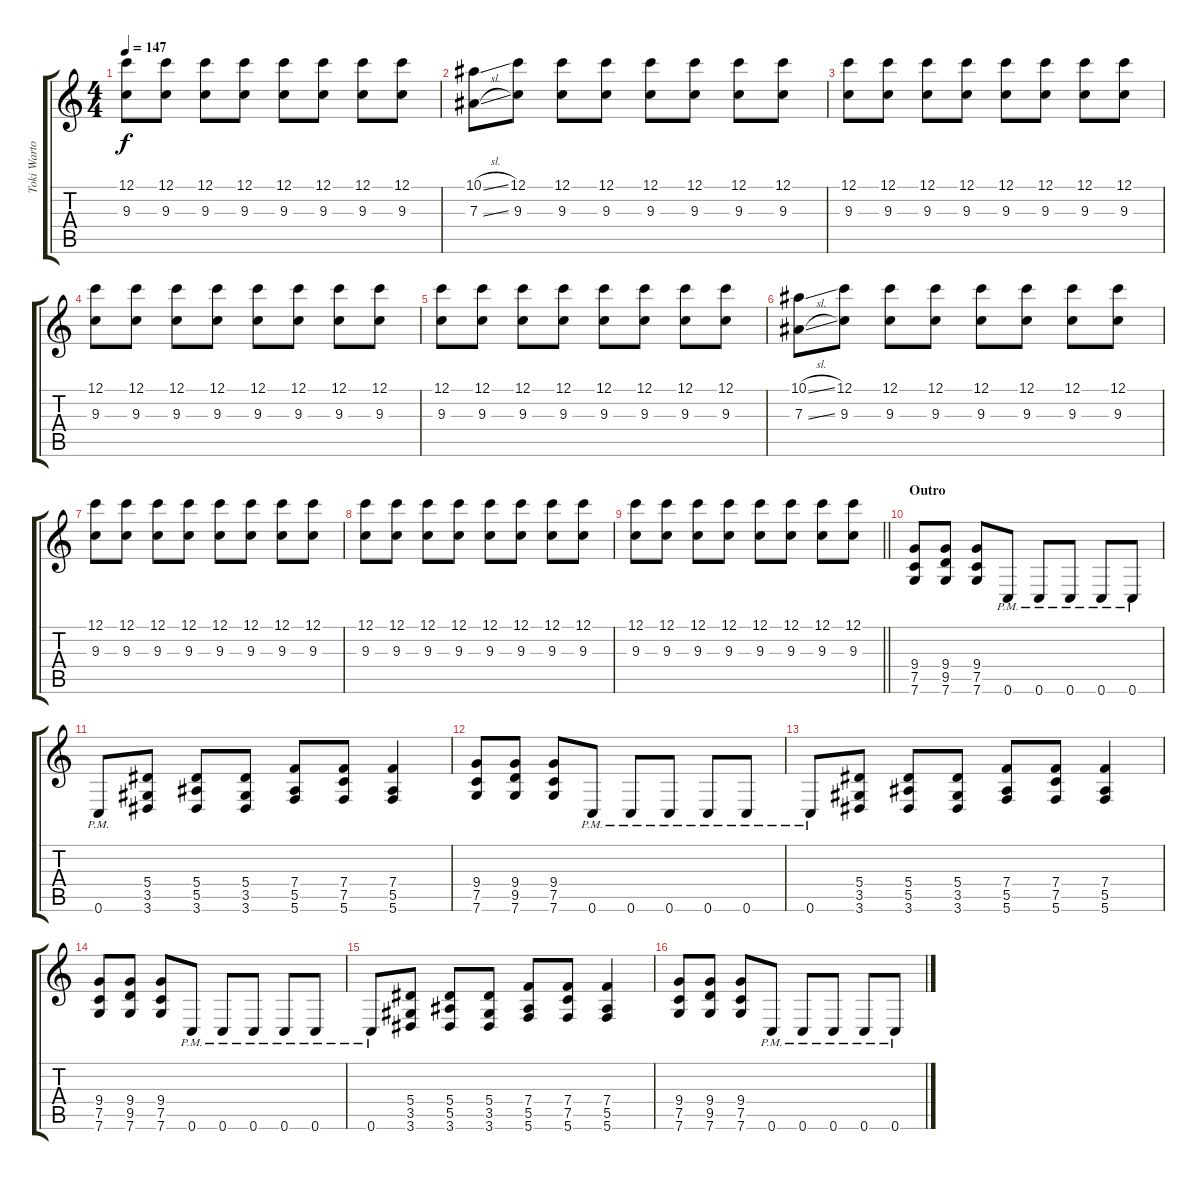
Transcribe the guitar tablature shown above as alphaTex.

\track ("Toki Wartooth (Lead Guitar 2)" "Toki Warto") {instrument distortionguitar}
\staff {score tabs}
\tuning (C4 G3 Eb3 Bb2 F2 C2) {hide}
\ts (4 4)
\tempo 147
\clef g2
\ks c
(12.1 9.3).8{dy f} (12.1 9.3).8 (12.1 9.3).8 (12.1 9.3).8 (12.1 9.3).8 (12.1 9.3).8 (12.1 9.3).8 (12.1 9.3).8 |
(10.1{sl} 7.3{sl}).8 (12.1 9.3).8 (12.1 9.3).8 (12.1 9.3).8 (12.1 9.3).8 (12.1 9.3).8 (12.1 9.3).8 (12.1 9.3).8 |
(12.1 9.3).8 (12.1 9.3).8 (12.1 9.3).8 (12.1 9.3).8 (12.1 9.3).8 (12.1 9.3).8 (12.1 9.3).8 (12.1 9.3).8 |
(12.1 9.3).8 (12.1 9.3).8 (12.1 9.3).8 (12.1 9.3).8 (12.1 9.3).8 (12.1 9.3).8 (12.1 9.3).8 (12.1 9.3).8 |
(12.1 9.3).8 (12.1 9.3).8 (12.1 9.3).8 (12.1 9.3).8 (12.1 9.3).8 (12.1 9.3).8 (12.1 9.3).8 (12.1 9.3).8 |
(10.1{sl} 7.3{sl}).8 (12.1 9.3).8 (12.1 9.3).8 (12.1 9.3).8 (12.1 9.3).8 (12.1 9.3).8 (12.1 9.3).8 (12.1 9.3).8 |
(12.1 9.3).8 (12.1 9.3).8 (12.1 9.3).8 (12.1 9.3).8 (12.1 9.3).8 (12.1 9.3).8 (12.1 9.3).8 (12.1 9.3).8 |
(12.1 9.3).8 (12.1 9.3).8 (12.1 9.3).8 (12.1 9.3).8 (12.1 9.3).8 (12.1 9.3).8 (12.1 9.3).8 (12.1 9.3).8 |
\barLineRight lightlight
(12.1 9.3).8 (12.1 9.3).8 (12.1 9.3).8 (12.1 9.3).8 (12.1 9.3).8 (12.1 9.3).8 (12.1 9.3).8 (12.1 9.3).8 |
\section ("" "Outro")
(9.4 7.5 7.6).8 (9.4 9.5 7.6).8 (9.4 7.5 7.6).8 0.6{pm}.8 0.6{pm}.8 0.6{pm}.8 0.6{pm}.8 0.6{pm}.8 |
0.6{pm}.8 (5.4 3.5 3.6).8 (5.4 5.5 3.6).8 (5.4 3.5 3.6).8 (7.4 5.5 5.6).8 (7.4 7.5 5.6).8 (7.4 5.5 5.6).4 |
(9.4 7.5 7.6).8 (9.4 9.5 7.6).8 (9.4 7.5 7.6).8 0.6{pm}.8 0.6{pm}.8 0.6{pm}.8 0.6{pm}.8 0.6{pm}.8 |
0.6{pm}.8 (5.4 3.5 3.6).8 (5.4 5.5 3.6).8 (5.4 3.5 3.6).8 (7.4 5.5 5.6).8 (7.4 7.5 5.6).8 (7.4 5.5 5.6).4 |
(9.4 7.5 7.6).8 (9.4 9.5 7.6).8 (9.4 7.5 7.6).8 0.6{pm}.8 0.6{pm}.8 0.6{pm}.8 0.6{pm}.8 0.6{pm}.8 |
0.6{pm}.8 (5.4 3.5 3.6).8 (5.4 5.5 3.6).8 (5.4 3.5 3.6).8 (7.4 5.5 5.6).8 (7.4 7.5 5.6).8 (7.4 5.5 5.6).4 |
(9.4 7.5 7.6).8 (9.4 9.5 7.6).8 (9.4 7.5 7.6).8 0.6{pm}.8 0.6{pm}.8 0.6{pm}.8 0.6{pm}.8 0.6{pm}.8
